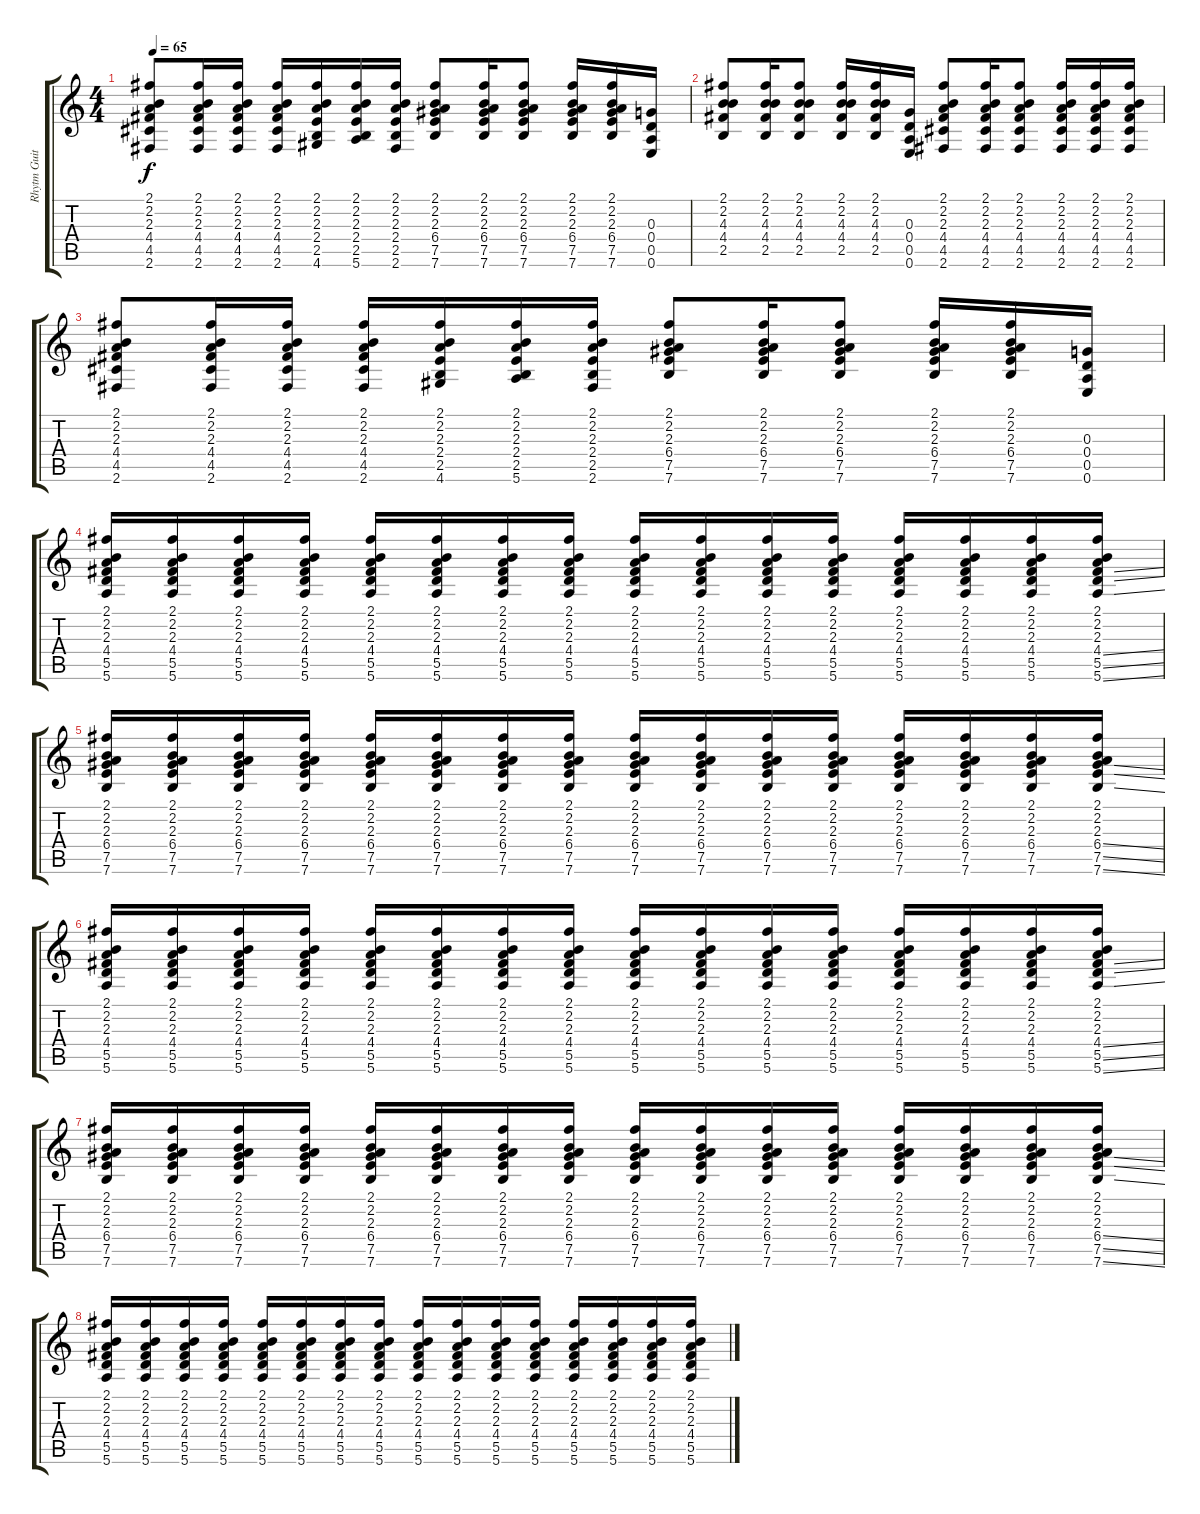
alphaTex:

\track ("Rhytm Guitar" "Rhytm Guit") {instrument electricguitarclean}
\staff {score tabs}
\tuning (E4 A3 G3 D3 A2 E2) {hide}
\ts (4 4)
\tempo 65
\clef g2
\ks c
(2.1 2.2 2.3 4.4 4.5 2.6).8{dy f} (2.1 2.2 2.3 4.4 4.5 2.6).16 (2.1 2.2 2.3 4.4 4.5 2.6).16 (2.1 2.2 2.3 4.4 4.5 2.6).16 (2.1 2.2 2.3 2.4 2.5 4.6).16 (2.1 2.2 2.3 2.4 2.5 5.6).16 (2.1 2.2 2.3 2.4 2.5 2.6).16 (2.1 2.2 2.3 6.4 7.5 7.6).8 (2.1 2.2 2.3 6.4 7.5 7.6).16 (2.1 2.2 2.3 6.4 7.5 7.6).8 (2.1 2.2 2.3 6.4 7.5 7.6).16 (2.1 2.2 2.3 6.4 7.5 7.6).16 (0.3 0.4 0.5 0.6).16 |
(2.1 2.2 4.3 4.4 2.5).8 (2.1 2.2 4.3 4.4 2.5).16 (2.1 2.2 4.3 4.4 2.5).8 (2.1 2.2 4.3 4.4 2.5).16 (2.1 2.2 4.3 4.4 2.5).16 (0.3 0.4 0.5 0.6).16 (2.1 2.2 2.3 4.4 4.5 2.6).8 (2.1 2.2 2.3 4.4 4.5 2.6).16 (2.1 2.2 2.3 4.4 4.5 2.6).8 (2.1 2.2 2.3 4.4 4.5 2.6).16 (2.1 2.2 2.3 4.4 4.5 2.6).16 (2.1 2.2 2.3 4.4 4.5 2.6).16 |
(2.1 2.2 2.3 4.4 4.5 2.6).8 (2.1 2.2 2.3 4.4 4.5 2.6).16 (2.1 2.2 2.3 4.4 4.5 2.6).16 (2.1 2.2 2.3 4.4 4.5 2.6).16 (2.1 2.2 2.3 2.4 2.5 4.6).16 (2.1 2.2 2.3 2.4 2.5 5.6).16 (2.1 2.2 2.3 2.4 2.5 2.6).16 (2.1 2.2 2.3 6.4 7.5 7.6).8 (2.1 2.2 2.3 6.4 7.5 7.6).16 (2.1 2.2 2.3 6.4 7.5 7.6).8 (2.1 2.2 2.3 6.4 7.5 7.6).16 (2.1 2.2 2.3 6.4 7.5 7.6).16 (0.3 0.4 0.5 0.6).16 |
(2.1 2.2 2.3 4.4 5.5 5.6).16 (2.1 2.2 2.3 4.4 5.5 5.6).16 (2.1 2.2 2.3 4.4 5.5 5.6).16 (2.1 2.2 2.3 4.4 5.5 5.6).16 (2.1 2.2 2.3 4.4 5.5 5.6).16 (2.1 2.2 2.3 4.4 5.5 5.6).16 (2.1 2.2 2.3 4.4 5.5 5.6).16 (2.1 2.2 2.3 4.4 5.5 5.6).16 (2.1 2.2 2.3 4.4 5.5 5.6).16 (2.1 2.2 2.3 4.4 5.5 5.6).16 (2.1 2.2 2.3 4.4 5.5 5.6).16 (2.1 2.2 2.3 4.4 5.5 5.6).16 (2.1 2.2 2.3 4.4 5.5 5.6).16 (2.1 2.2 2.3 4.4 5.5 5.6).16 (2.1 2.2 2.3 4.4 5.5 5.6).16 (2.1 2.2 2.3 4.4{ss} 5.5{ss} 5.6{ss}).16 |
(2.1 2.2 2.3 6.4 7.5 7.6).16 (2.1 2.2 2.3 6.4 7.5 7.6).16 (2.1 2.2 2.3 6.4 7.5 7.6).16 (2.1 2.2 2.3 6.4 7.5 7.6).16 (2.1 2.2 2.3 6.4 7.5 7.6).16 (2.1 2.2 2.3 6.4 7.5 7.6).16 (2.1 2.2 2.3 6.4 7.5 7.6).16 (2.1 2.2 2.3 6.4 7.5 7.6).16 (2.1 2.2 2.3 6.4 7.5 7.6).16 (2.1 2.2 2.3 6.4 7.5 7.6).16 (2.1 2.2 2.3 6.4 7.5 7.6).16 (2.1 2.2 2.3 6.4 7.5 7.6).16 (2.1 2.2 2.3 6.4 7.5 7.6).16 (2.1 2.2 2.3 6.4 7.5 7.6).16 (2.1 2.2 2.3 6.4 7.5 7.6).16 (2.1 2.2 2.3 6.4{ss} 7.5{ss} 7.6{ss}).16 |
(2.1 2.2 2.3 4.4 5.5 5.6).16 (2.1 2.2 2.3 4.4 5.5 5.6).16 (2.1 2.2 2.3 4.4 5.5 5.6).16 (2.1 2.2 2.3 4.4 5.5 5.6).16 (2.1 2.2 2.3 4.4 5.5 5.6).16 (2.1 2.2 2.3 4.4 5.5 5.6).16 (2.1 2.2 2.3 4.4 5.5 5.6).16 (2.1 2.2 2.3 4.4 5.5 5.6).16 (2.1 2.2 2.3 4.4 5.5 5.6).16 (2.1 2.2 2.3 4.4 5.5 5.6).16 (2.1 2.2 2.3 4.4 5.5 5.6).16 (2.1 2.2 2.3 4.4 5.5 5.6).16 (2.1 2.2 2.3 4.4 5.5 5.6).16 (2.1 2.2 2.3 4.4 5.5 5.6).16 (2.1 2.2 2.3 4.4 5.5 5.6).16 (2.1 2.2 2.3 4.4{ss} 5.5{ss} 5.6{ss}).16 |
(2.1 2.2 2.3 6.4 7.5 7.6).16 (2.1 2.2 2.3 6.4 7.5 7.6).16 (2.1 2.2 2.3 6.4 7.5 7.6).16 (2.1 2.2 2.3 6.4 7.5 7.6).16 (2.1 2.2 2.3 6.4 7.5 7.6).16 (2.1 2.2 2.3 6.4 7.5 7.6).16 (2.1 2.2 2.3 6.4 7.5 7.6).16 (2.1 2.2 2.3 6.4 7.5 7.6).16 (2.1 2.2 2.3 6.4 7.5 7.6).16 (2.1 2.2 2.3 6.4 7.5 7.6).16 (2.1 2.2 2.3 6.4 7.5 7.6).16 (2.1 2.2 2.3 6.4 7.5 7.6).16 (2.1 2.2 2.3 6.4 7.5 7.6).16 (2.1 2.2 2.3 6.4 7.5 7.6).16 (2.1 2.2 2.3 6.4 7.5 7.6).16 (2.1 2.2 2.3 6.4{ss} 7.5{ss} 7.6{ss}).16 |
(2.1 2.2 2.3 4.4 5.5 5.6).16 (2.1 2.2 2.3 4.4 5.5 5.6).16 (2.1 2.2 2.3 4.4 5.5 5.6).16 (2.1 2.2 2.3 4.4 5.5 5.6).16 (2.1 2.2 2.3 4.4 5.5 5.6).16 (2.1 2.2 2.3 4.4 5.5 5.6).16 (2.1 2.2 2.3 4.4 5.5 5.6).16 (2.1 2.2 2.3 4.4 5.5 5.6).16 (2.1 2.2 2.3 4.4 5.5 5.6).16 (2.1 2.2 2.3 4.4 5.5 5.6).16 (2.1 2.2 2.3 4.4 5.5 5.6).16 (2.1 2.2 2.3 4.4 5.5 5.6).16 (2.1 2.2 2.3 4.4 5.5 5.6).16 (2.1 2.2 2.3 4.4 5.5 5.6).16 (2.1 2.2 2.3 4.4 5.5 5.6).16 (2.1 2.2 2.3 4.4{ss} 5.5{ss} 5.6{ss}).16
